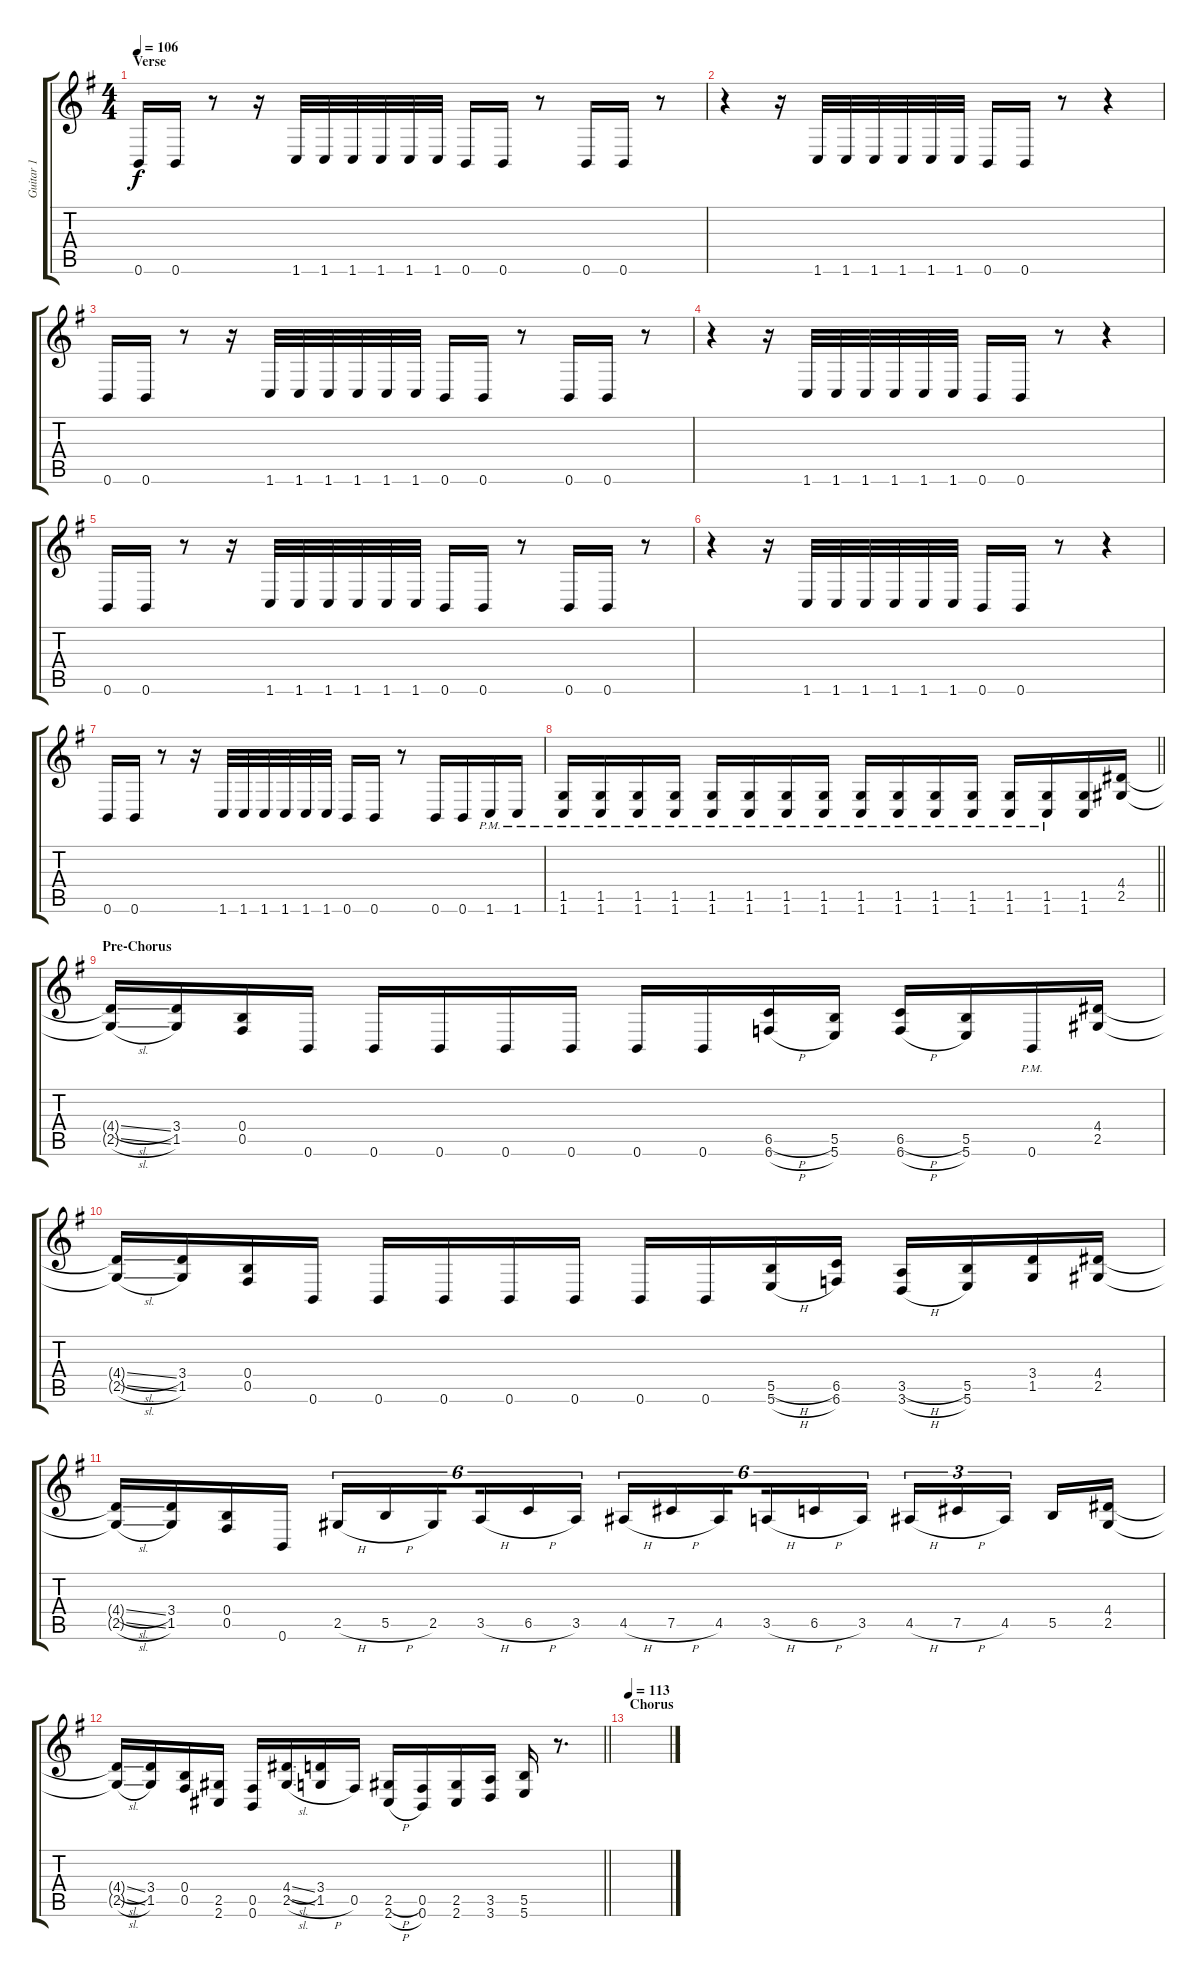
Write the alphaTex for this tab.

\track ("Guitar 1" "Guitar 1") {instrument distortionguitar}
\staff {score tabs}
\tuning (Db4 Ab3 E3 B2 Gb2 B1) {hide}
\ts (4 4)
\section ("" "Verse")
\tempo 106
\clef g2
\ks g
0.6.16{dy f} 0.6.16 r.8 r.16 1.6.32 1.6.32 1.6.32 1.6.32 1.6.32 1.6.32 0.6.16 0.6.16 r.8 0.6.16 0.6.16 r.8 |
r.4 r.16 1.6.32 1.6.32 1.6.32 1.6.32 1.6.32 1.6.32 0.6.16 0.6.16 r.8 r.4 |
0.6.16 0.6.16 r.8 r.16 1.6.32 1.6.32 1.6.32 1.6.32 1.6.32 1.6.32 0.6.16 0.6.16 r.8 0.6.16 0.6.16 r.8 |
r.4 r.16 1.6.32 1.6.32 1.6.32 1.6.32 1.6.32 1.6.32 0.6.16 0.6.16 r.8 r.4 |
0.6.16 0.6.16 r.8 r.16 1.6.32 1.6.32 1.6.32 1.6.32 1.6.32 1.6.32 0.6.16 0.6.16 r.8 0.6.16 0.6.16 r.8 |
r.4 r.16 1.6.32 1.6.32 1.6.32 1.6.32 1.6.32 1.6.32 0.6.16 0.6.16 r.8 r.4 |
0.6.16 0.6.16 r.8 r.16 1.6.32 1.6.32 1.6.32 1.6.32 1.6.32 1.6.32 0.6.16 0.6.16 r.8 0.6.16 0.6.16 1.6{pm}.16 1.6{pm}.16 |
\barLineRight lightlight
(1.5{pm} 1.6{pm}).16 (1.5{pm} 1.6{pm}).16 (1.5{pm} 1.6{pm}).16 (1.5{pm} 1.6{pm}).16 (1.5{pm} 1.6{pm}).16 (1.5{pm} 1.6{pm}).16 (1.5{pm} 1.6{pm}).16 (1.5{pm} 1.6{pm}).16 (1.5{pm} 1.6{pm}).16 (1.5{pm} 1.6{pm}).16 (1.5{pm} 1.6{pm}).16 (1.5{pm} 1.6{pm}).16 (1.5{pm} 1.6{pm}).16 (1.5{pm} 1.6{pm}).16 (1.5 1.6).16 (4.4 2.5).16 |
\section ("" "Pre-Chorus")
(4.4{sl t} 2.5{sl t}).16 (3.4 1.5).16 (0.4 0.5).16 0.6.16 0.6.16 0.6.16 0.6.16 0.6.16 0.6.16 0.6.16 (6.5{h} 6.6{h}).16 (5.5 5.6).16 (6.5{h} 6.6{h}).16 (5.5 5.6).16 0.6{pm}.16 (4.4 2.5).16 |
(4.4{sl t} 2.5{sl t}).16 (3.4 1.5).16 (0.4 0.5).16 0.6.16 0.6.16 0.6.16 0.6.16 0.6.16 0.6.16 0.6.16 (5.5{h} 5.6{h}).16 (6.5 6.6).16 (3.5{h} 3.6{h}).16 (5.5 5.6).16 (3.4 1.5).16 (4.4 2.5).16 |
(4.4{sl t} 2.5{sl t}).16 (3.4 1.5).16 (0.4 0.5).16 0.6.16 2.5{h}.16{tu (6 4)} 5.5{h}.16{tu (6 4)} 2.5.16{tu (6 4) beam splitsecondary} 3.5{h}.16{tu (6 4)} 6.5{h}.16{tu (6 4)} 3.5.16{tu (6 4)} 4.5{h}.16{tu (6 4)} 7.5{h}.16{tu (6 4)} 4.5.16{tu (6 4) beam splitsecondary} 3.5{h}.16{tu (6 4)} 6.5{h}.16{tu (6 4)} 3.5.16{tu (6 4)} 4.5{h}.16{tu (3 2)} 7.5{h}.16{tu (3 2)} 4.5.16{tu (3 2) beam splitsecondary} 5.5.16 (4.4 2.5).16 |
\barLineRight lightlight
(4.4{sl t} 2.5{sl t}).16 (3.4 1.5).16 (0.4 0.5).16 (2.5 2.6).16 (0.5 0.6).16 (4.4{sl} 2.5{sl}).16 (3.4 1.5{h}).16 0.5.16 (2.5{h} 2.6{h}).16 (0.5 0.6).16 (2.5 2.6).16 (3.5 3.6).16 (5.5 5.6).16 r.8{d} |
\section ("" "Chorus")
\tempo 113
